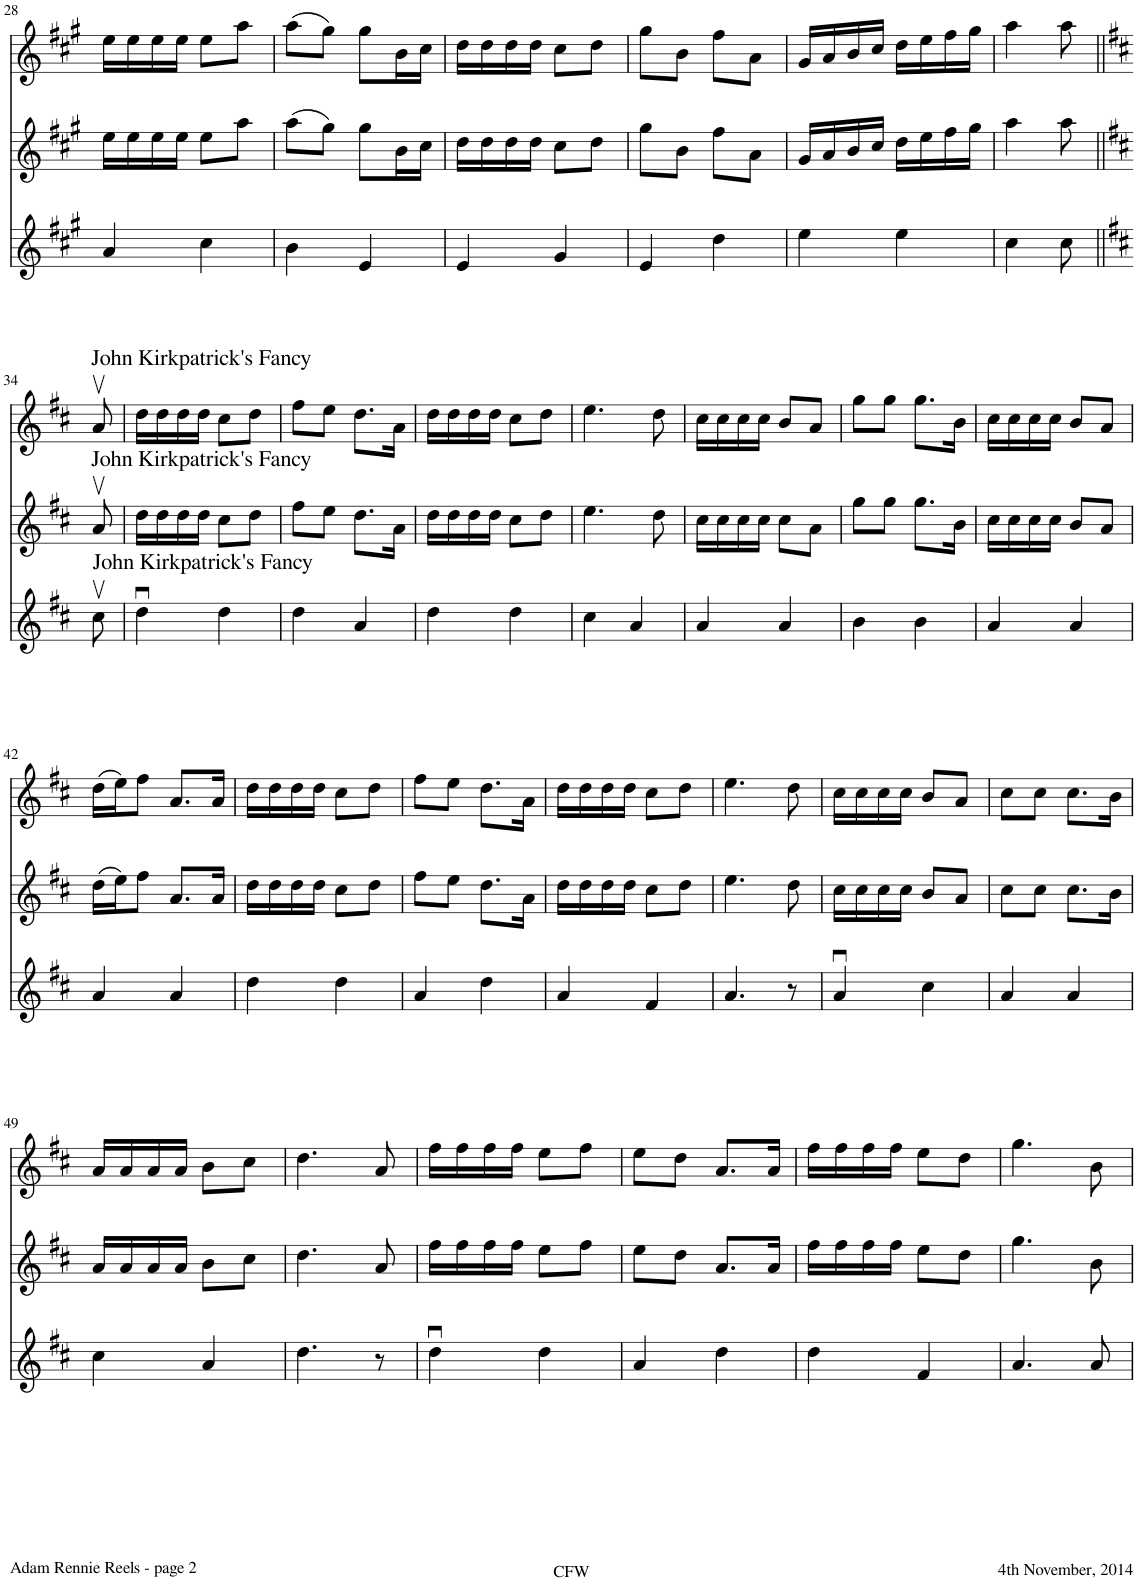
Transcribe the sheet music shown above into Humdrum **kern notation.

**kern	**kern	**kern
*part3	*part2	*part1
*staff3	*staff2	*staff1
*I"Violin	*I"Violin	*I"Violin
*I'Vln	*I'Vln	*I'Vln
!!LO:PB:g=z
*clefG2	*clefG2	*clefG2
*k[f#c#g#]	*k[f#c#g#]	*k[f#c#g#]
*M2/4	*M2/4	*M2/4
=28	=28	=28
4a/	16ee\LL	16ee\LL
.	16ee\	16ee\
.	16ee\	16ee\
.	16ee\JJ	16ee\JJ
4cc#\	8ee\L	8ee\L
.	8aa\J	8aa\J
=29	=29	=29
4b\	(8aa\L	(8aa\L
.	8gg#\J)	8gg#\J)
4e/	8gg#\L	8gg#\L
.	16b\L	16b\L
.	16cc#\JJ	16cc#\JJ
=30	=30	=30
4e/	16dd\LL	16dd\LL
.	16dd\	16dd\
.	16dd\	16dd\
.	16dd\JJ	16dd\JJ
4g#/	8cc#\L	8cc#\L
.	8dd\J	8dd\J
=31	=31	=31
4e/	8gg#\L	8gg#\L
.	8b\J	8b\J
4dd\	8ff#\L	8ff#\L
.	8a\J	8a\J
=32	=32	=32
4ee\	16g#/LL	16g#/LL
.	16a/	16a/
.	16b/	16b/
.	16cc#/JJ	16cc#/JJ
4ee\	16dd\LL	16dd\LL
.	16ee\	16ee\
.	16ff#\	16ff#\
.	16gg#\JJ	16gg#\JJ
=33	=33	=33
4cc#\	4aa\	4aa\
8cc#\	8aa\	8aa\
!!LO:LB:g=z
=34||	=34||	=34||
*k[f#c#]	*k[f#c#]	*k[f#c#]
!	!	!LO:TX:a:t=John Kirkpatrick's Fancy
!	!LO:TX:a:t=John Kirkpatrick's Fancy	!
!LO:TX:a:t=John Kirkpatrick's Fancy	!	!
8cc#v\	8av/	8av/
=35	=35	=35
4ddu\	16dd\LL	16dd\LL
.	16dd\	16dd\
.	16dd\	16dd\
.	16dd\JJ	16dd\JJ
4dd\	8cc#\L	8cc#\L
.	8dd\J	8dd\J
=36	=36	=36
4dd\	8ff#\L	8ff#\L
.	8ee\J	8ee\J
4a/	8.dd\L	8.dd\L
.	16a\Jk	16a\Jk
=37	=37	=37
4dd\	16dd\LL	16dd\LL
.	16dd\	16dd\
.	16dd\	16dd\
.	16dd\JJ	16dd\JJ
4dd\	8cc#\L	8cc#\L
.	8dd\J	8dd\J
=38	=38	=38
4cc#\	4.ee\	4.ee\
4a/	.	.
.	8dd\	8dd\
=39	=39	=39
4a/	16cc#\LL	16cc#\LL
.	16cc#\	16cc#\
.	16cc#\	16cc#\
.	16cc#\JJ	16cc#\JJ
4a/	8cc#\L	8b/L
.	8a\J	8a/J
=40	=40	=40
4b\	8gg\L	8gg\L
.	8gg\J	8gg\J
4b\	8.gg\L	8.gg\L
.	16b\Jk	16b\Jk
=41	=41	=41
4a/	16cc#\LL	16cc#\LL
.	16cc#\	16cc#\
.	16cc#\	16cc#\
.	16cc#\JJ	16cc#\JJ
4a/	8b/L	8b/L
.	8a/J	8a/J
!!LO:LB:g=z
=42	=42	=42
4a/	(16dd\LL	(16dd\LL
.	16ee\J)	16ee\J)
.	8ff#\J	8ff#\J
4a/	8.a/L	8.a/L
.	16a/Jk	16a/Jk
=43	=43	=43
4dd\	16dd\LL	16dd\LL
.	16dd\	16dd\
.	16dd\	16dd\
.	16dd\JJ	16dd\JJ
4dd\	8cc#\L	8cc#\L
.	8dd\J	8dd\J
=44	=44	=44
4a/	8ff#\L	8ff#\L
.	8ee\J	8ee\J
4dd\	8.dd\L	8.dd\L
.	16a\Jk	16a\Jk
=45	=45	=45
4a/	16dd\LL	16dd\LL
.	16dd\	16dd\
.	16dd\	16dd\
.	16dd\JJ	16dd\JJ
4f#/	8cc#\L	8cc#\L
.	8dd\J	8dd\J
=46	=46	=46
4.a/	4.ee\	4.ee\
8r	8dd\	8dd\
=47	=47	=47
4au/	16cc#\LL	16cc#\LL
.	16cc#\	16cc#\
.	16cc#\	16cc#\
.	16cc#\JJ	16cc#\JJ
4cc#\	8b/L	8b/L
.	8a/J	8a/J
=48	=48	=48
4a/	8cc#\L	8cc#\L
.	8cc#\J	8cc#\J
4a/	8.cc#\L	8.cc#\L
.	16b\Jk	16b\Jk
!!LO:LB:g=z
=49	=49	=49
4cc#\	16a/LL	16a/LL
.	16a/	16a/
.	16a/	16a/
.	16a/JJ	16a/JJ
4a/	8b\L	8b\L
.	8cc#\J	8cc#\J
=50	=50	=50
4.dd\	4.dd\	4.dd\
8r	8a/	8a/
=51	=51	=51
4ddu\	16ff#\LL	16ff#\LL
.	16ff#\	16ff#\
.	16ff#\	16ff#\
.	16ff#\JJ	16ff#\JJ
4dd\	8ee\L	8ee\L
.	8ff#\J	8ff#\J
=52	=52	=52
4a/	8ee\L	8ee\L
.	8dd\J	8dd\J
4dd\	8.a/L	8.a/L
.	16a/Jk	16a/Jk
=53	=53	=53
4dd\	16ff#\LL	16ff#\LL
.	16ff#\	16ff#\
.	16ff#\	16ff#\
.	16ff#\JJ	16ff#\JJ
4f#/	8ee\L	8ee\L
.	8dd\J	8dd\J
=54	=54	=54
4.a/	4.gg\	4.gg\
8a/	8b\	8b\
=	=	=
*-	*-	*-
